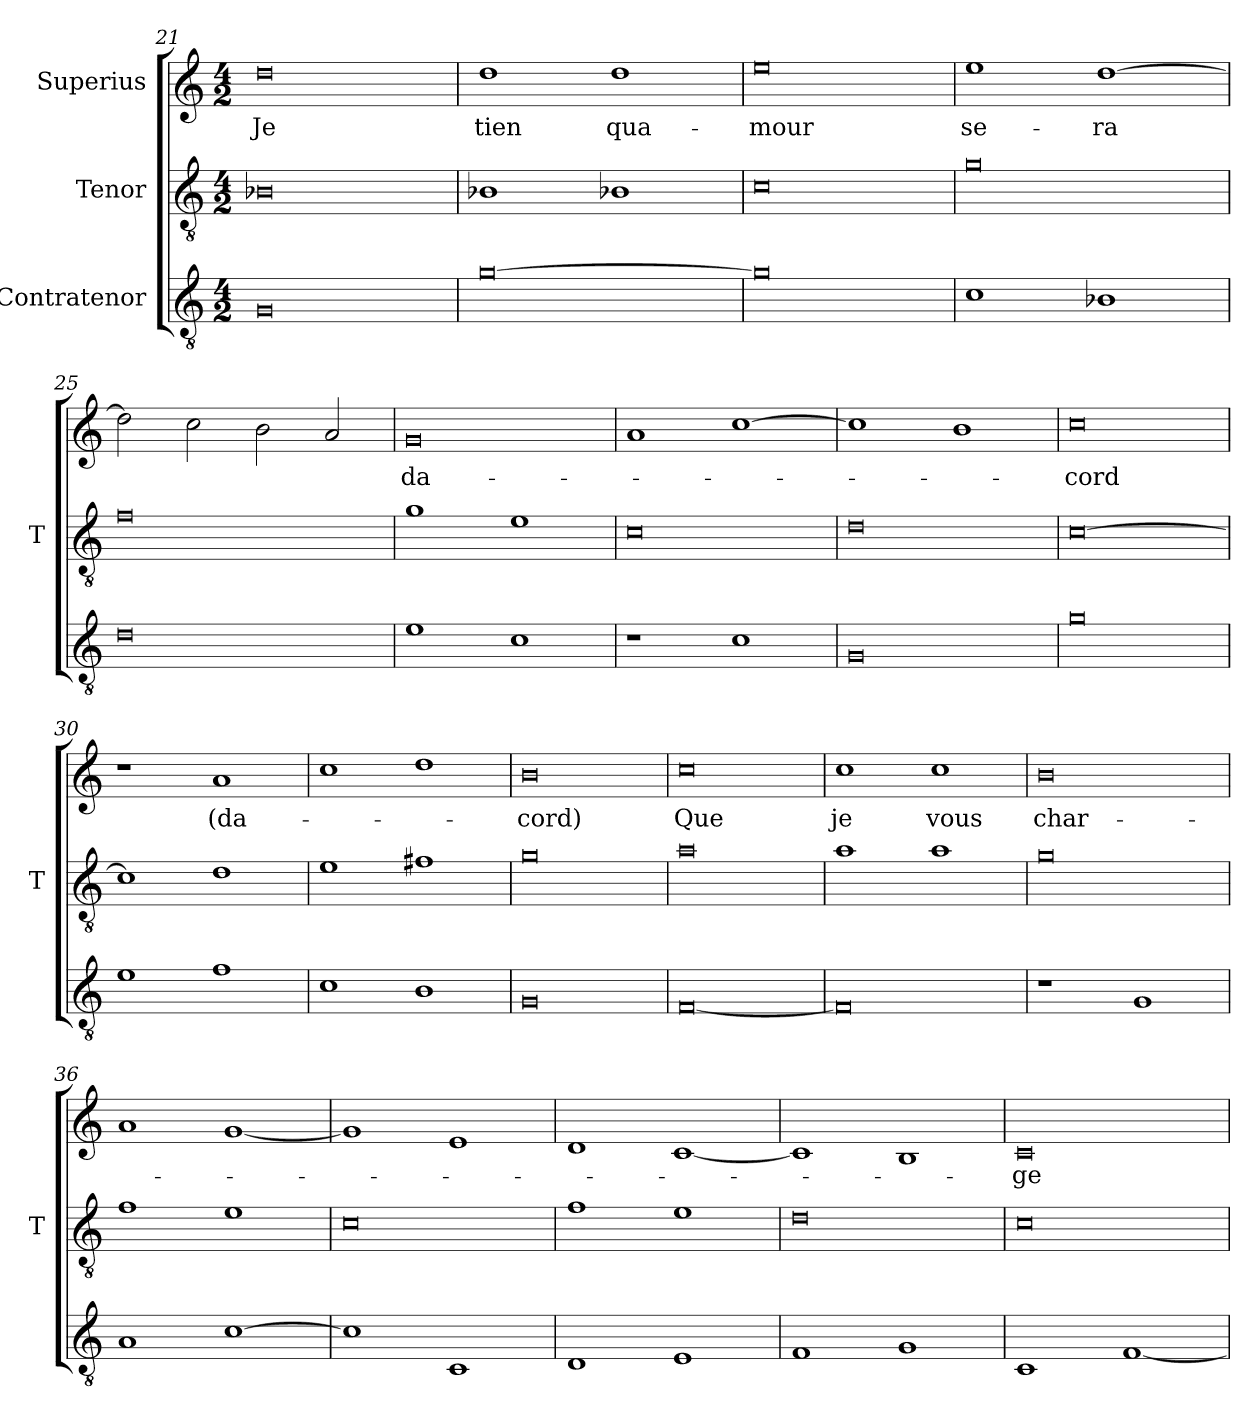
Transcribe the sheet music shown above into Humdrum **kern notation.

**kern	**kern	**kern	**text
*part3	*part2	*part1	*part1
*staff3	*staff2	*staff1	*staff1
*I"Contratenor	*I"Tenor	*I"Superius	*
*	*I'T	*	*
*clefGv2	*clefGv2	*clefG2	*
*M4/2	*M4/2	*M4/2	*
=21	=21	=21	=21
0G	0B-X	0dd	-Je
=22	=22	=22	=22
[0g	1B-X	1dd	-tien
.	1B-X	1dd	qua-
=23	=23	=23	=23
0g]	0c	0ee	-mour
=24	=24	=24	=24
1c	0g	1ee	se-
1B-X	.	[1dd	-ra
=25	=25	=25	=25
0d	0f	2dd]	.
.	.	2cc	.
.	.	2b	.
.	.	2a	.
=26	=26	=26	=26
1e	1g	0g	da-
1c	1e	.	.
=27	=27	=27	=27
1r	0c	1a	.
1c	.	[1cc	.
=28	=28	=28	=28
0G	0d	1cc]	.
.	.	1b	.
=29	=29	=29	=29
0g	[0c	0cc	-cord
=30	=30	=30	=30
1e	1c]	1r	.
1f	1d	1a	(da-
=31	=31	=31	=31
1c	1e	1cc	.
1B	1f#X	1dd	.
=32	=32	=32	=32
0G	0g	0b	-cord)
=33	=33	=33	=33
[0F	0a	0cc	-Que
=34	=34	=34	=34
0F]	1a	1cc	-je
.	1a	1cc	-vous
=35	=35	=35	=35
1r	0g	0b	char-
1G	.	.	.
=36	=36	=36	=36
1A	1f	1a	.
[1c	1e	[1g	.
=37	=37	=37	=37
1c]	0c	1g]	.
1C	.	1e	.
=38	=38	=38	=38
1D	1f	1d	.
1E	1e	[1c	.
=39	=39	=39	=39
1F	0d	1c]	.
1G	.	1B	.
=40	=40	=40	=40
1C	0c	0c	-ge
[1F	.	.	.
=	=	=	=
*-	*-	*-	*-
